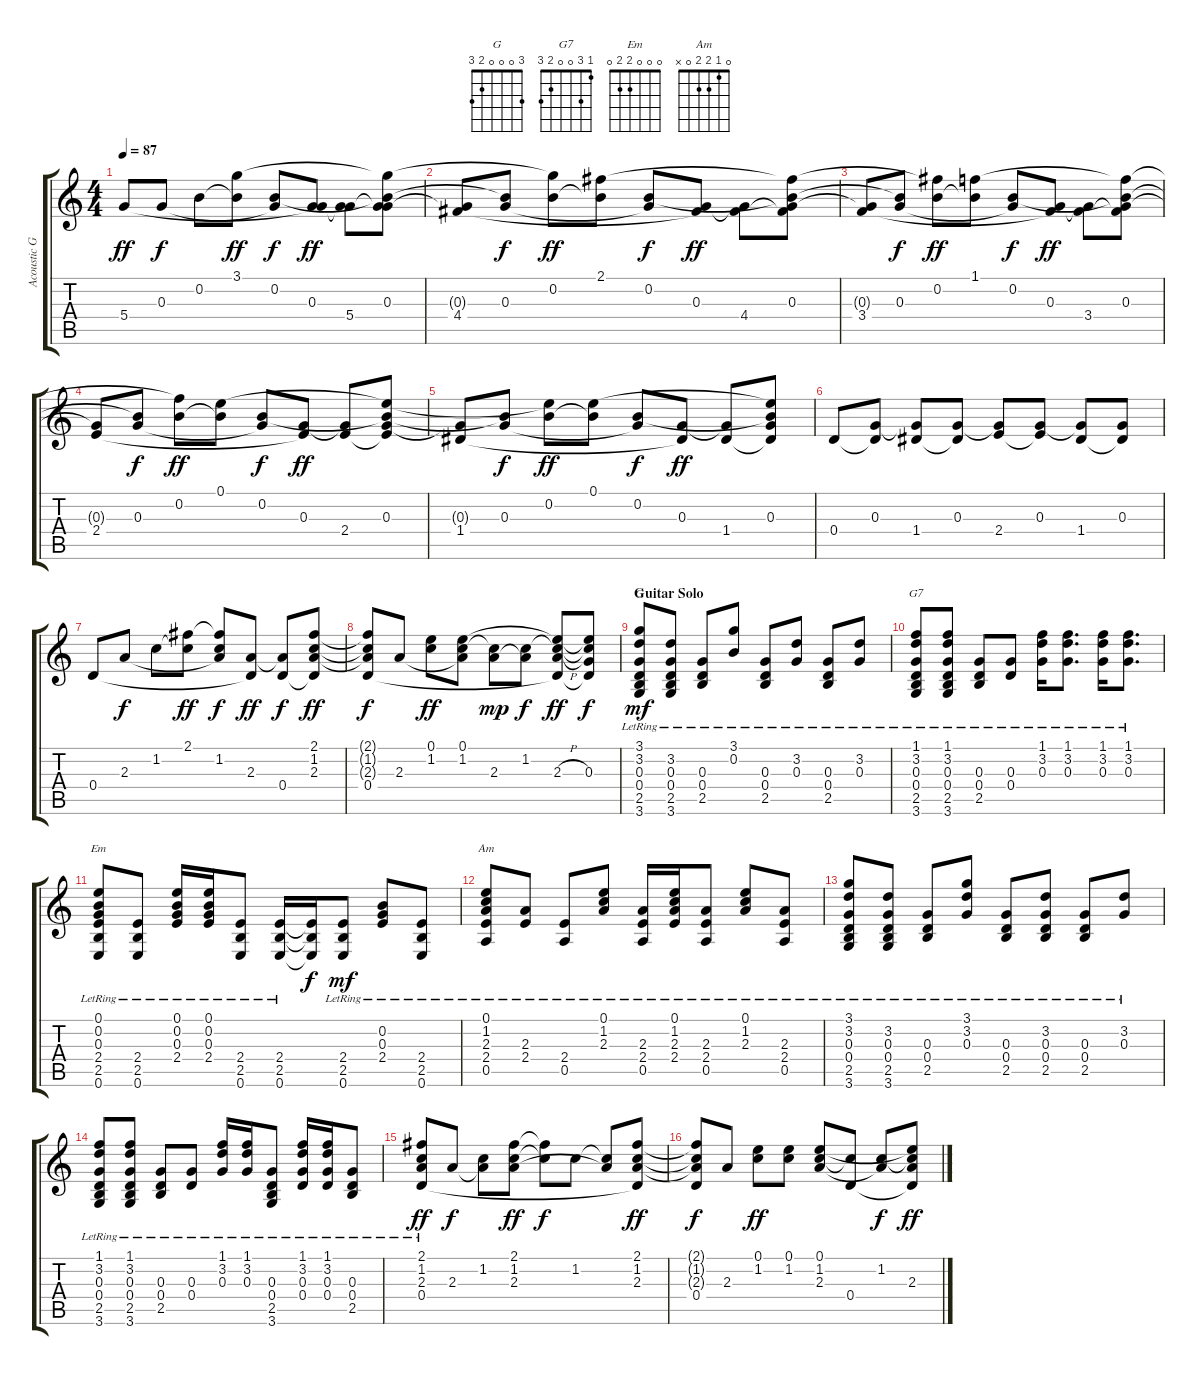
\track ("Acoustic Guitar 1" "Acoustic G") {instrument acousticguitarsteel}
\staff {score tabs}
\tuning (E4 B3 G3 D3 A2 E2) {hide}
\chord ("G" 3 0 0 0 2 3)
\chord ("G7" 1 3 0 0 2 3)
\chord ("Em" 0 0 0 2 2 0)
\chord ("Am" 0 1 2 2 0 x)
\ts (4 4)
\tempo 87
\clef g2
\ks c
5.4.8{dy ff} 0.3.8{dy f} 0.2.8 (3.1 0.2{t}).8{dy ff} (0.2 0.3{t}).8{dy f} (0.3 5.4{t}).8{dy ff} (0.3{t} 5.4).8 (3.1{t} 0.2{t} 0.3 5.4{t}).8 |
(0.3{t} 4.4).8 (0.2{t} 0.3).8{dy f} (3.1{t} 0.2).8{dy ff} (2.1 0.2{t}).8 (0.2 0.3{t}).8{dy f} (0.3 4.4{t}).8{dy ff} (0.3{t} 4.4).8 (2.1{t} 0.2{t} 0.3 4.4{t}).8 |
(0.3{t} 3.4).8 (0.2{t} 0.3).8{dy f} (2.1{t} 0.2).8{dy ff} (1.1 0.2{t}).8 (0.2 0.3{t}).8{dy f} (0.3 3.4{t}).8{dy ff} (0.3{t} 3.4).8 (1.1{t} 0.2{t} 0.3 3.4{t}).8 |
(0.3{t} 2.4).8 (0.2{t} 0.3).8{dy f} (1.1{t} 0.2).8{dy ff} (0.1 0.2{t}).8 (0.2 0.3{t}).8{dy f} (0.3 2.4{t}).8{dy ff} (0.3{t} 2.4).8 (0.1{t} 0.2{t} 0.3 2.4{t}).8 |
(0.3{t} 1.4).8 (0.2{t} 0.3).8{dy f} (0.1{t} 0.2).8{dy ff} (0.1 0.2{t}).8 (0.2 0.3{t}).8{dy f} (0.3 1.4{t}).8{dy ff} (0.3{t} 1.4).8 (0.1{t} 0.2{t} 0.3 1.4{t}).8 |
0.4.8 (0.3 0.4{t}).8 (0.3{t} 1.4).8 (0.3 1.4{t}).8 (0.3{t} 2.4).8 (0.3 2.4{t}).8 (0.3{t} 1.4).8 (0.3 1.4{t}).8 |
0.4.8 2.3.8{dy f} 1.2.8 (2.1 1.2{t}).8{dy ff} (2.1{t} 1.2 2.3{t}).8{dy f} (2.3 0.4{t}).8{dy ff} (2.3{t} 0.4).8{dy f} (2.1 1.2 2.3 0.4{t}).8{dy ff} |
(2.1{t} 1.2{t} 2.3{t} 0.4).8{dy f} 2.3.8 (0.1 1.2).8{dy ff} (0.1 1.2 2.3{t}).8 (1.2{t} 2.3).8{dy mp} (1.2 2.3{t}).8{dy f} (0.1{t} 1.2{t} 2.3{h} 0.4{t}).8{dy ff} (0.1{t} 1.2{t} 0.3 0.4{t}).8{dy f} |
\section ("" "Guitar Solo")
(3.1{lr} 3.2{lr} 0.3{lr} 0.4{lr} 2.5{lr} 3.6{lr}).8{ch "G" dy mf} (3.2{lr} 0.3 0.4 2.5 3.6).8 (0.3{lr} 0.4 2.5).8 (3.1{lr} 0.2{lr}).8 (0.3{lr} 0.4 2.5).8 (3.2{lr} 0.3).8 (0.3{lr} 0.4 2.5).8 (3.2{lr} 0.3).8 |
(1.1{lr} 3.2{lr} 0.3{lr} 0.4{lr} 2.5{lr} 3.6{lr}).8{ch "G7"} (1.1{lr} 3.2{lr} 0.3 0.4 2.5 3.6).8 (0.3 0.4{lr} 2.5).8 (0.3{lr} 0.4).8 (1.1{lr} 3.2{lr} 0.3{lr}).16 (1.1{lr} 3.2{lr} 0.3{lr}).8{d} (1.1{lr} 3.2{lr} 0.3{lr}).16 (1.1{lr} 3.2{lr} 0.3{lr}).8{d} |
(0.1{lr} 0.2{lr} 0.3{lr} 2.4{lr} 2.5{lr} 0.6{lr}).8{ch "Em"} (2.4{lr} 2.5{lr} 0.6{lr}).8 (0.1{lr} 0.2{lr} 0.3{lr} 2.4{lr}).16 (0.1{lr} 0.2{lr} 0.3{lr} 2.4{lr}).16 (2.4{lr} 2.5{lr} 0.6{lr}).8 (2.4{lr} 2.5{lr} 0.6{lr}).16 (2.4{t} 2.5{t} 0.6{t}).16{dy f} (2.4{lr} 2.5{lr} 0.6{lr}).8{dy mf} (0.2{lr} 0.3{lr} 2.4{lr}).8 (2.4{lr} 2.5{lr} 0.6{lr}).8 |
(0.1{lr} 1.2{lr} 2.3{lr} 2.4{lr} 0.5{lr}).8{ch "Am"} (2.3{lr} 2.4{lr}).8 (2.4{lr} 0.5{lr}).8 (0.1{lr} 1.2{lr} 2.3{lr}).8 (2.3{lr} 2.4{lr} 0.5{lr}).16 (0.1{lr} 1.2{lr} 2.3{lr} 2.4{lr}).16 (2.3{lr} 2.4{lr} 0.5{lr}).8 (0.1{lr} 1.2{lr} 2.3{lr}).8 (2.3{lr} 2.4{lr} 0.5{lr}).8 |
(3.1{lr} 3.2{lr} 0.3{lr} 0.4{lr} 2.5{lr} 3.6{lr}).8 (3.2{lr} 0.3{lr} 0.4{lr} 2.5{lr} 3.6{lr}).8 (0.3{lr} 0.4{lr} 2.5{lr}).8 (3.1{lr} 3.2{lr} 0.3{lr}).8 (0.3{lr} 0.4{lr} 2.5{lr}).8 (3.2{lr} 0.3{lr} 0.4{lr} 2.5{lr}).8 (0.3{lr} 0.4{lr} 2.5{lr}).8 (3.2{lr} 0.3{lr}).8 |
(1.1{lr} 3.2{lr} 0.3{lr} 0.4{lr} 2.5{lr} 3.6{lr}).8 (1.1{lr} 3.2{lr} 0.3 0.4 2.5 3.6).8 (0.3 0.4{lr} 2.5).8 (0.3{lr} 0.4).8 (1.1{lr} 3.2{lr} 0.3{lr}).16 (1.1{lr} 3.2{lr} 0.3{lr}).16 (0.3{lr} 0.4{lr} 2.5{lr} 3.6{lr}).8 (1.1{lr} 3.2{lr} 0.3{lr} 0.4{lr}).16 (1.1{lr} 3.2{lr} 0.3{lr} 0.4{lr}).16 (0.3{lr} 0.4{lr} 2.5{lr}).8 |
(2.1{lr} 1.2{lr} 2.3{lr} 0.4).8{dy ff} 2.3.8{dy f} (1.2 2.3{t}).8 (2.1 1.2 2.3).8{dy ff} (2.1{t} 1.2{t}).8{dy f} 1.2.8 (1.2{t} 2.3{t}).8 (2.1 1.2 2.3 0.4{t}).8{dy ff} |
(2.1{t} 1.2{t} 2.3{t} 0.4).8{dy f} 2.3.8 (0.1 1.2).8{dy ff} (0.1 1.2).8 (0.1 1.2 2.3).8 (1.2{t} 0.4).8 (1.2 2.3{t}).8{dy f} (0.1{t} 1.2{t} 2.3 0.4{t}).8{dy ff}
